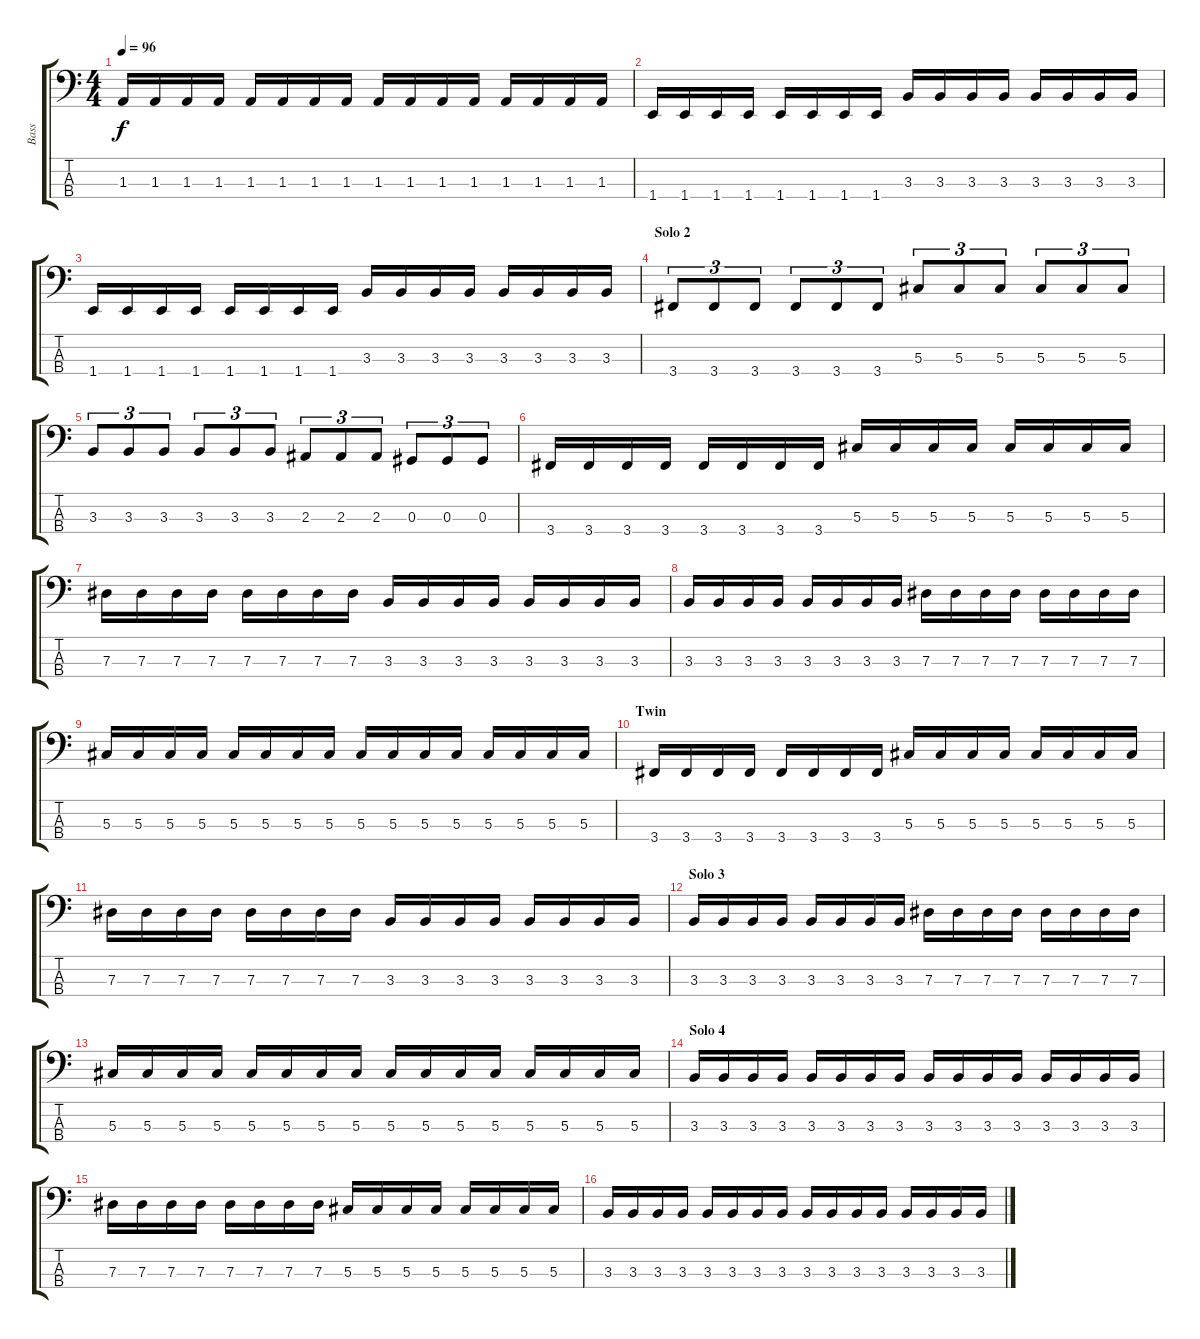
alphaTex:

\track ("Bass" "Bass") {instrument electricbassfinger}
\staff {score tabs}
\tuning (Gb2 Db2 Ab1 Eb1) {hide}
\ts (4 4)
\tempo 96
\clef f4
\ks c
1.3.16{dy f} 1.3.16 1.3.16 1.3.16 1.3.16 1.3.16 1.3.16 1.3.16 1.3.16 1.3.16 1.3.16 1.3.16 1.3.16 1.3.16 1.3.16 1.3.16 |
1.4.16 1.4.16 1.4.16 1.4.16 1.4.16 1.4.16 1.4.16 1.4.16 3.3.16 3.3.16 3.3.16 3.3.16 3.3.16 3.3.16 3.3.16 3.3.16 |
1.4.16 1.4.16 1.4.16 1.4.16 1.4.16 1.4.16 1.4.16 1.4.16 3.3.16 3.3.16 3.3.16 3.3.16 3.3.16 3.3.16 3.3.16 3.3.16 |
\section ("" "Solo 2")
3.4.8{tu (3 2)} 3.4.8{tu (3 2)} 3.4.8{tu (3 2)} 3.4.8{tu (3 2)} 3.4.8{tu (3 2)} 3.4.8{tu (3 2)} 5.3.8{tu (3 2)} 5.3.8{tu (3 2)} 5.3.8{tu (3 2)} 5.3.8{tu (3 2)} 5.3.8{tu (3 2)} 5.3.8{tu (3 2)} |
3.3.8{tu (3 2)} 3.3.8{tu (3 2)} 3.3.8{tu (3 2)} 3.3.8{tu (3 2)} 3.3.8{tu (3 2)} 3.3.8{tu (3 2)} 2.3.8{tu (3 2)} 2.3.8{tu (3 2)} 2.3.8{tu (3 2)} 0.3.8{tu (3 2)} 0.3.8{tu (3 2)} 0.3.8{tu (3 2)} |
3.4.16 3.4.16 3.4.16 3.4.16 3.4.16 3.4.16 3.4.16 3.4.16 5.3.16 5.3.16 5.3.16 5.3.16 5.3.16 5.3.16 5.3.16 5.3.16 |
7.3.16 7.3.16 7.3.16 7.3.16 7.3.16 7.3.16 7.3.16 7.3.16 3.3.16 3.3.16 3.3.16 3.3.16 3.3.16 3.3.16 3.3.16 3.3.16 |
3.3.16 3.3.16 3.3.16 3.3.16 3.3.16 3.3.16 3.3.16 3.3.16 7.3.16 7.3.16 7.3.16 7.3.16 7.3.16 7.3.16 7.3.16 7.3.16 |
5.3.16 5.3.16 5.3.16 5.3.16 5.3.16 5.3.16 5.3.16 5.3.16 5.3.16 5.3.16 5.3.16 5.3.16 5.3.16 5.3.16 5.3.16 5.3.16 |
\section ("" "Twin")
3.4.16 3.4.16 3.4.16 3.4.16 3.4.16 3.4.16 3.4.16 3.4.16 5.3.16 5.3.16 5.3.16 5.3.16 5.3.16 5.3.16 5.3.16 5.3.16 |
7.3.16 7.3.16 7.3.16 7.3.16 7.3.16 7.3.16 7.3.16 7.3.16 3.3.16 3.3.16 3.3.16 3.3.16 3.3.16 3.3.16 3.3.16 3.3.16 |
\section ("" "Solo 3")
3.3.16 3.3.16 3.3.16 3.3.16 3.3.16 3.3.16 3.3.16 3.3.16 7.3.16 7.3.16 7.3.16 7.3.16 7.3.16 7.3.16 7.3.16 7.3.16 |
5.3.16 5.3.16 5.3.16 5.3.16 5.3.16 5.3.16 5.3.16 5.3.16 5.3.16 5.3.16 5.3.16 5.3.16 5.3.16 5.3.16 5.3.16 5.3.16 |
\section ("" "Solo 4")
3.3.16 3.3.16 3.3.16 3.3.16 3.3.16 3.3.16 3.3.16 3.3.16 3.3.16 3.3.16 3.3.16 3.3.16 3.3.16 3.3.16 3.3.16 3.3.16 |
7.3.16 7.3.16 7.3.16 7.3.16 7.3.16 7.3.16 7.3.16 7.3.16 5.3.16 5.3.16 5.3.16 5.3.16 5.3.16 5.3.16 5.3.16 5.3.16 |
\section ("" "")
3.3.16 3.3.16 3.3.16 3.3.16 3.3.16 3.3.16 3.3.16 3.3.16 3.3.16 3.3.16 3.3.16 3.3.16 3.3.16 3.3.16 3.3.16 3.3.16
